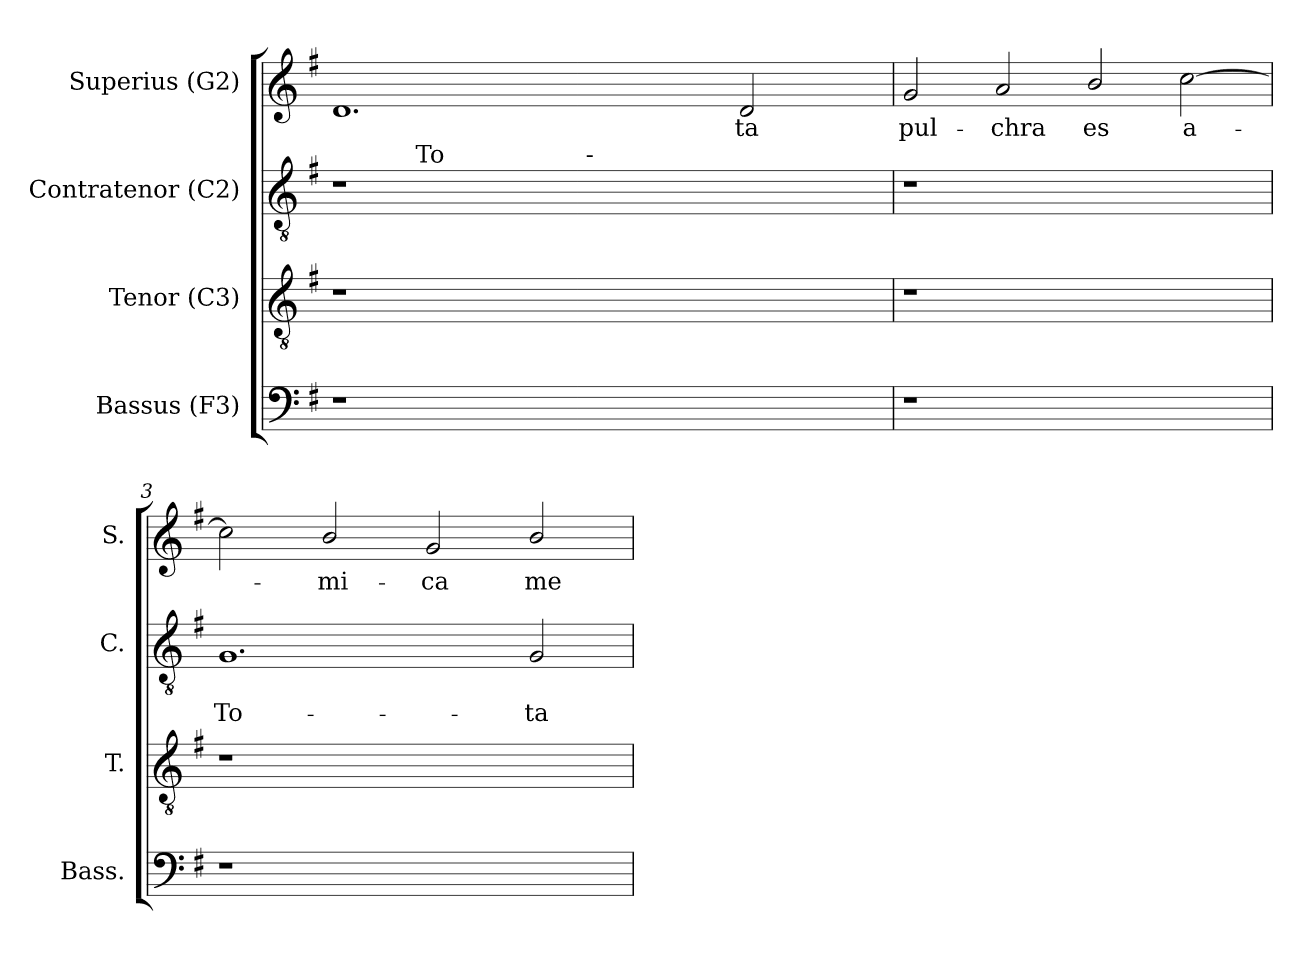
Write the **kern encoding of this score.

**kern	**kern	**kern	**text	**text	**kern	**text
*part4	*part3	*part2	*part2	*part2	*part1	*part1
*staff4	*staff3	*staff2	*staff2	*staff2	*staff1	*staff1
*I"Bassus (F3)	*I"Tenor (C3)	*I"Contratenor (C2)	*	*	*I"Superius (G2)	*
*I'Bass.	*I'T.	*I'C.	*	*	*I'S.	*
!!LO:PB:g=z
*stria5	*stria5	*stria5	*	*	*stria5	*
*clefF4	*clefGv2	*clefGv2	*	*	*clefG2	*
*k[f#]	*k[f#]	*k[f#]	*	*	*k[f#]	*
*G:	*G:	*G:	*	*	*G:	*
=1	=1	=1	=1	=1	=1	=1
!LO:N:vis=1	!LO:N:vis=1	!LO:N:vis=1	!	!	!	!
*	*	*^	*	*	*	*
*	*	*	*^	*	*	*	*
1r	1r	1r	4ryy	2ryy	.	.	1.d	.
.	.	.	32.ryy	.	.	.	.	.
!	!	!	!LO:TX:a:t=To	!	!	!	!	!
.	.	.	1ryy	.	.	.	.	.
.	.	.	.	4ryy	.	.	.	.
.	.	.	.	8ryy	.	.	.	.
.	.	.	.	32ryy	.	.	.	.
!	!	!	!	!LO:TX:a:t=-	!	!	!	!
.	.	.	.	1ryy	.	.	.	.
1ryy	1ryy	1ryy	.	.	.	.	.	.
.	.	.	2ryy	.	.	.	.	.
!	!	!	!	!	!	!	!	!LO:LY:b:cj
.	.	.	.	.	.	.	2d/	ta
.	.	.	8ryy	.	.	.	.	.
.	.	.	.	16.ryy	.	.	.	.
.	.	.	16ryy	.	.	.	.	.
.	.	.	64ryy	.	.	.	.	.
=2	=2	=2	=2	=2	=2	=2	=2	=2
!LO:N:vis=1	!LO:N:vis=1	!LO:N:vis=1	!	!	!	!	!	!LO:LY:b:cj
*	*	*v	*v	*v	*	*	*	*
1r	1r	1r	.	.	2g/	pul-
!	!	!	!	!	!	!LO:LY:b:cj
.	.	.	.	.	2a/	-chra
!	!	!	!	!	!	!LO:LY:b:cj
1ryy	1ryy	1ryy	.	.	2b/	es
!	!	!	!	!	!	!LO:LY:b:cj
.	.	.	.	.	[>2cc\	a-
=3	=3	=3	=3	=3	=3	=3
!LO:N:vis=1	!LO:N:vis=1	!	!	!LO:LY:b:cj	!	!
1r	1r	1.G	.	To-	2cc\]	.
!	!	!	!	!	!	!LO:LY:b:cj
.	.	.	.	.	2b/	-mi-
!	!	!	!	!	!	!LO:LY:b:cj
1ryy	1ryy	.	.	.	2g/	-ca
!	!	!	!	!LO:LY:b:cj	!	!LO:LY:b:cj
.	.	2G/	.	-ta	2b/	me-
=	=	=	=	=	=	=
*-	*-	*-	*-	*-	*-	*-
